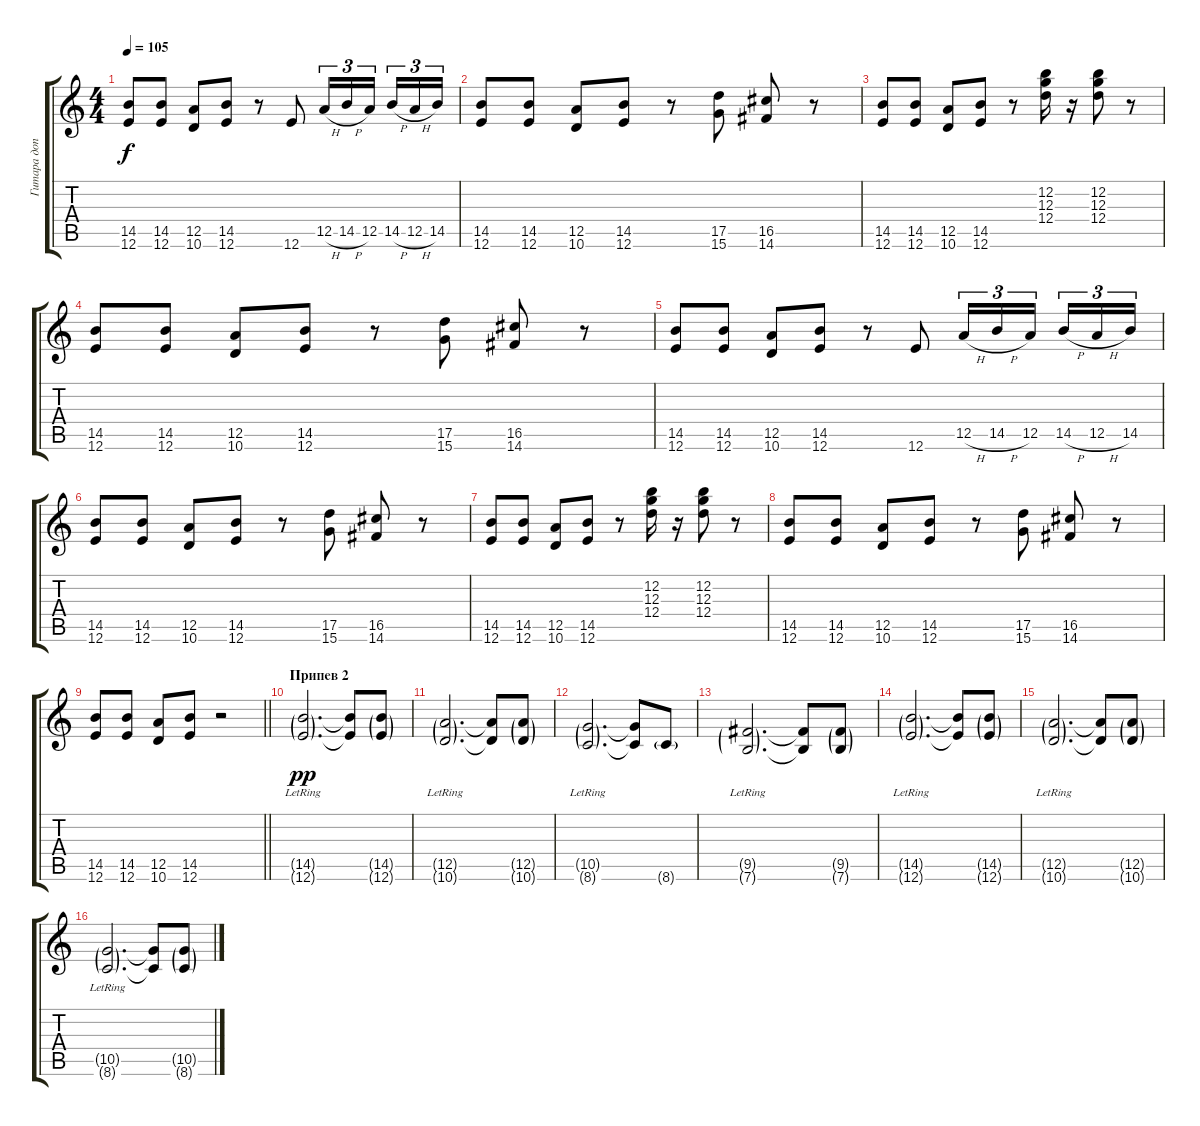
\track ("Гитара доп." "Гитара доп") {instrument overdrivenguitar}
\staff {score tabs}
\tuning (E4 B3 G3 D3 A2 E2) {hide}
\ts (4 4)
\tempo 105
\clef g2
\ks c
(14.5 12.6).8{dy f} (14.5 12.6).8 (12.5 10.6).8 (14.5 12.6).8 r.8 12.6.8 12.5{h}.16{tu (3 2)} 14.5{h}.16{tu (3 2)} 12.5.16{tu (3 2) beam splitsecondary} 14.5{h}.16{tu (3 2)} 12.5{h}.16{tu (3 2)} 14.5.16{tu (3 2)} |
(14.5 12.6).8 (14.5 12.6).8 (12.5 10.6).8 (14.5 12.6).8 r.8 (17.5 15.6).8 (16.5 14.6).8 r.8 |
(14.5 12.6).8 (14.5 12.6).8 (12.5 10.6).8 (14.5 12.6).8 r.8 (12.2 12.3 12.4).16 r.16 (12.2 12.3 12.4).8 r.8 |
(14.5 12.6).8 (14.5 12.6).8 (12.5 10.6).8 (14.5 12.6).8 r.8 (17.5 15.6).8 (16.5 14.6).8 r.8 |
(14.5 12.6).8 (14.5 12.6).8 (12.5 10.6).8 (14.5 12.6).8 r.8 12.6.8 12.5{h}.16{tu (3 2)} 14.5{h}.16{tu (3 2)} 12.5.16{tu (3 2) beam splitsecondary} 14.5{h}.16{tu (3 2)} 12.5{h}.16{tu (3 2)} 14.5.16{tu (3 2)} |
(14.5 12.6).8 (14.5 12.6).8 (12.5 10.6).8 (14.5 12.6).8 r.8 (17.5 15.6).8 (16.5 14.6).8 r.8 |
(14.5 12.6).8 (14.5 12.6).8 (12.5 10.6).8 (14.5 12.6).8 r.8 (12.2 12.3 12.4).16 r.16 (12.2 12.3 12.4).8 r.8 |
(14.5 12.6).8 (14.5 12.6).8 (12.5 10.6).8 (14.5 12.6).8 r.8 (17.5 15.6).8 (16.5 14.6).8 r.8 |
\barLineRight lightlight
(14.5 12.6).8 (14.5 12.6).8 (12.5 10.6).8 (14.5 12.6).8 r.2 |
\section ("" "Припев 2")
(14.5{g lr} 12.6{g lr}).2{d dy pp} (14.5{t} 12.6{t}).8 (14.5{g} 12.6{g}).8 |
(12.5{g lr} 10.6{g lr}).2{d} (12.5{t} 10.6{t}).8 (12.5{g} 10.6{g}).8 |
(10.5{g lr} 8.6{g lr}).2{d} (10.5{t} 8.6{t}).8 8.6{g}.8 |
(9.5{g lr} 7.6{g lr}).2{d} (9.5{t} 7.6{t}).8 (9.5{g} 7.6{g}).8 |
(14.5{g lr} 12.6{g lr}).2{d} (14.5{t} 12.6{t}).8 (14.5{g} 12.6{g}).8 |
(12.5{g lr} 10.6{g lr}).2{d} (12.5{t} 10.6{t}).8 (12.5{g} 10.6{g}).8 |
(10.5{g lr} 8.6{g lr}).2{d} (10.5{t} 8.6{t}).8 (10.5{g} 8.6{g}).8
